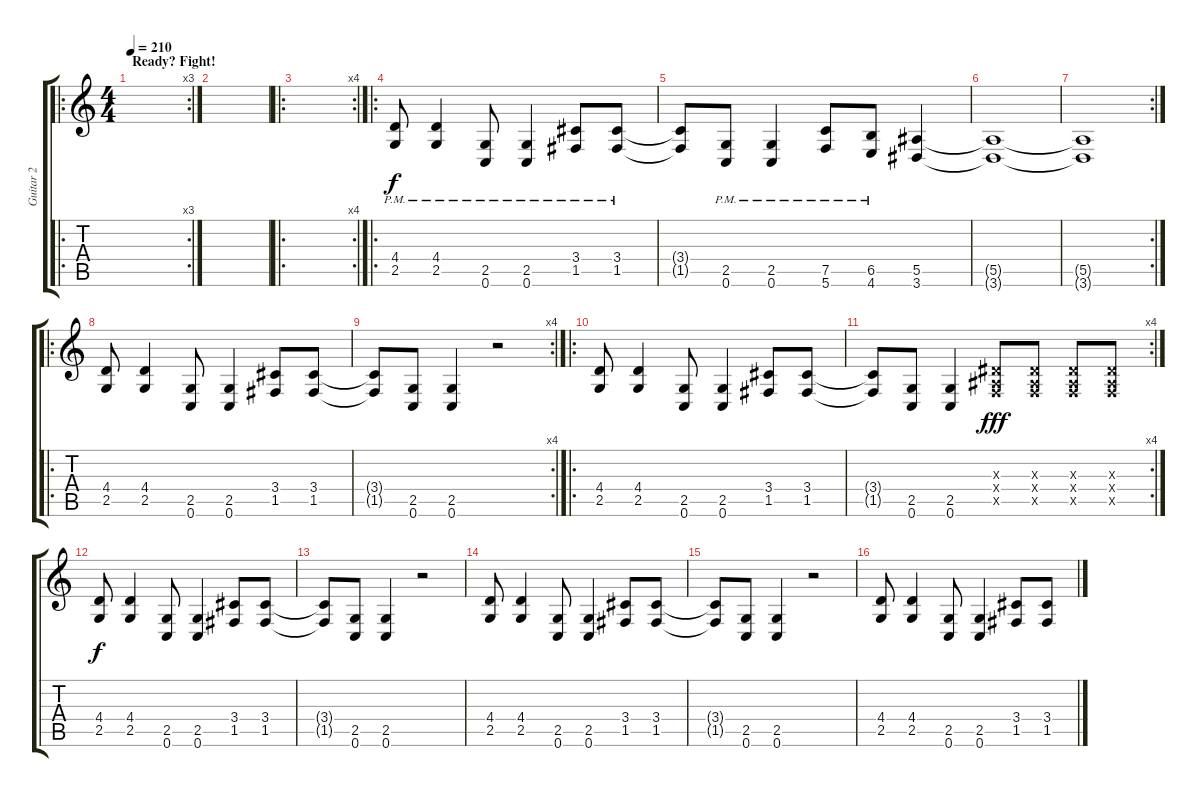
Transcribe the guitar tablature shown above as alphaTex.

\track ("Guitar 2" "Guitar 2") {instrument distortionguitar}
\staff {score tabs}
\tuning (C4 G3 Eb3 Bb2 F2 C2) {hide}
\ro
\rc 3
\ts (4 4)
\section ("" "Ready? Fight!")
\tempo 210
\clef g2
\ks c
|
|
\ro
\rc 4
|
\ro
(4.4{pm} 2.5{pm}).8 (4.4{pm} 2.5{pm}).4 (2.5{pm} 0.6{pm}).8 (2.5{pm} 0.6{pm}).4 (3.4{pm} 1.5{pm}).8 (3.4{pm} 1.5{pm}).8 |
(3.4{t} 1.5{t}).8 (2.5{pm} 0.6{pm}).8 (2.5{pm} 0.6{pm}).4 (7.5{pm} 5.6{pm}).8 (6.5{pm} 4.6{pm}).8 (5.5 3.6).4 |
(5.5{t} 3.6{t}).1 |
\rc 2
(5.5{t} 3.6{t}).1 |
\ro
(4.4 2.5).8 (4.4 2.5).4 (2.5 0.6).8 (2.5 0.6).4 (3.4 1.5).8 (3.4 1.5).8 |
\rc 4
(3.4{t} 1.5{t}).8 (2.5 0.6).8 (2.5 0.6).4 r.2 |
\ro
(4.4 2.5).8 (4.4 2.5).4 (2.5 0.6).8 (2.5 0.6).4 (3.4 1.5).8 (3.4 1.5).8 |
\rc 4
(3.4{t} 1.5{t}).8 (2.5 0.6).8 (2.5 0.6).4 (0.3{x} 0.4{x} 0.5{x}).8{dy fff} (0.3{x} 0.4{x} 0.5{x}).8 (0.3{x} 0.4{x} 0.5{x}).8 (0.3{x} 0.4{x} 0.5{x}).8 |
(4.4 2.5).8{dy f} (4.4 2.5).4 (2.5 0.6).8 (2.5 0.6).4 (3.4 1.5).8 (3.4 1.5).8 |
(3.4{t} 1.5{t}).8 (2.5 0.6).8 (2.5 0.6).4 r.2 |
(4.4 2.5).8 (4.4 2.5).4 (2.5 0.6).8 (2.5 0.6).4 (3.4 1.5).8 (3.4 1.5).8 |
(3.4{t} 1.5{t}).8 (2.5 0.6).8 (2.5 0.6).4 r.2 |
(4.4 2.5).8 (4.4 2.5).4 (2.5 0.6).8 (2.5 0.6).4 (3.4 1.5).8 (3.4 1.5).8
